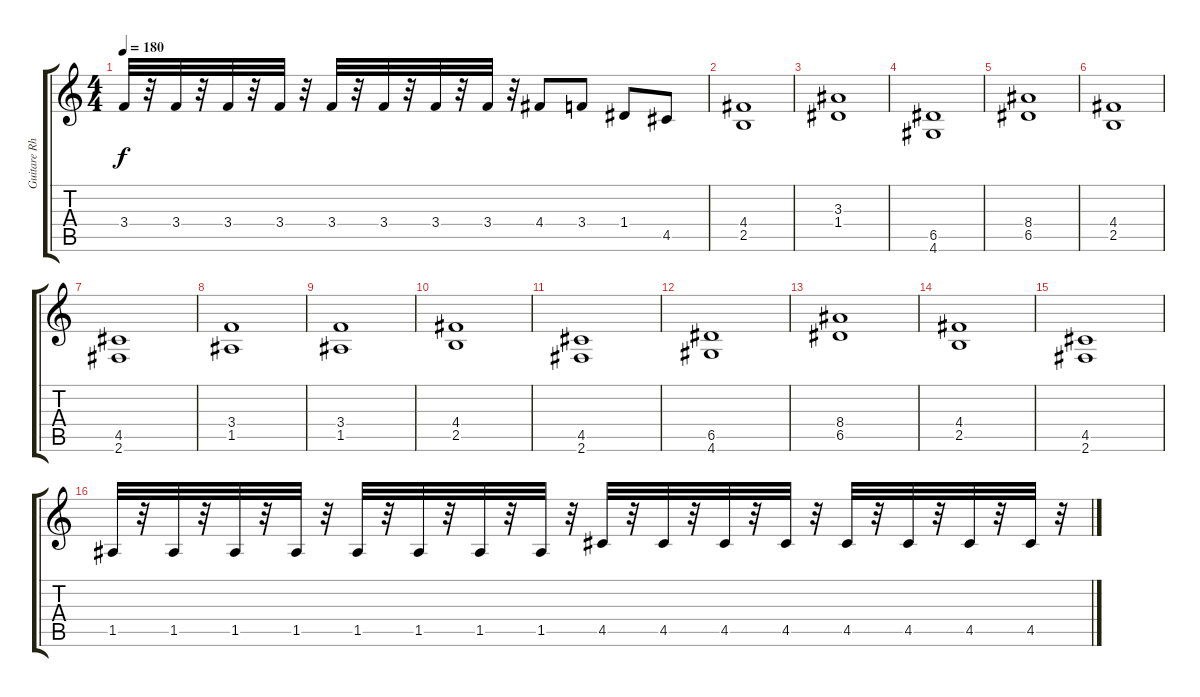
\track ("Guitare Rhytmique" "Guitare Rh") {instrument overdrivenguitar}
\staff {score tabs}
\tuning (E4 B3 G3 D3 A2 E2) {hide}
\ts (4 4)
\tempo 180
\clef g2
\ks c
3.4.32{dy f} r.32 3.4.32 r.32 3.4.32 r.32 3.4.32 r.32 3.4.32 r.32 3.4.32 r.32 3.4.32 r.32 3.4.32 r.32 4.4.8{instrument distortionguitar} 3.4.8 1.4.8 4.5.8 |
(4.4 2.5).1 |
(3.3 1.4).1 |
(6.5 4.6).1 |
(8.4 6.5).1 |
(4.4 2.5).1 |
(4.5 2.6).1 |
(3.4 1.5).1 |
(3.4 1.5).1 |
(4.4 2.5).1 |
(4.5 2.6).1 |
(6.5 4.6).1 |
(8.4 6.5).1 |
(4.4 2.5).1 |
(4.5 2.6).1 |
1.5.32{instrument electricguitarmuted} r.32 1.5.32 r.32 1.5.32 r.32 1.5.32 r.32 1.5.32 r.32 1.5.32 r.32 1.5.32 r.32 1.5.32 r.32 4.5.32 r.32 4.5.32 r.32 4.5.32 r.32 4.5.32 r.32 4.5.32 r.32 4.5.32 r.32 4.5.32 r.32 4.5.32 r.32
